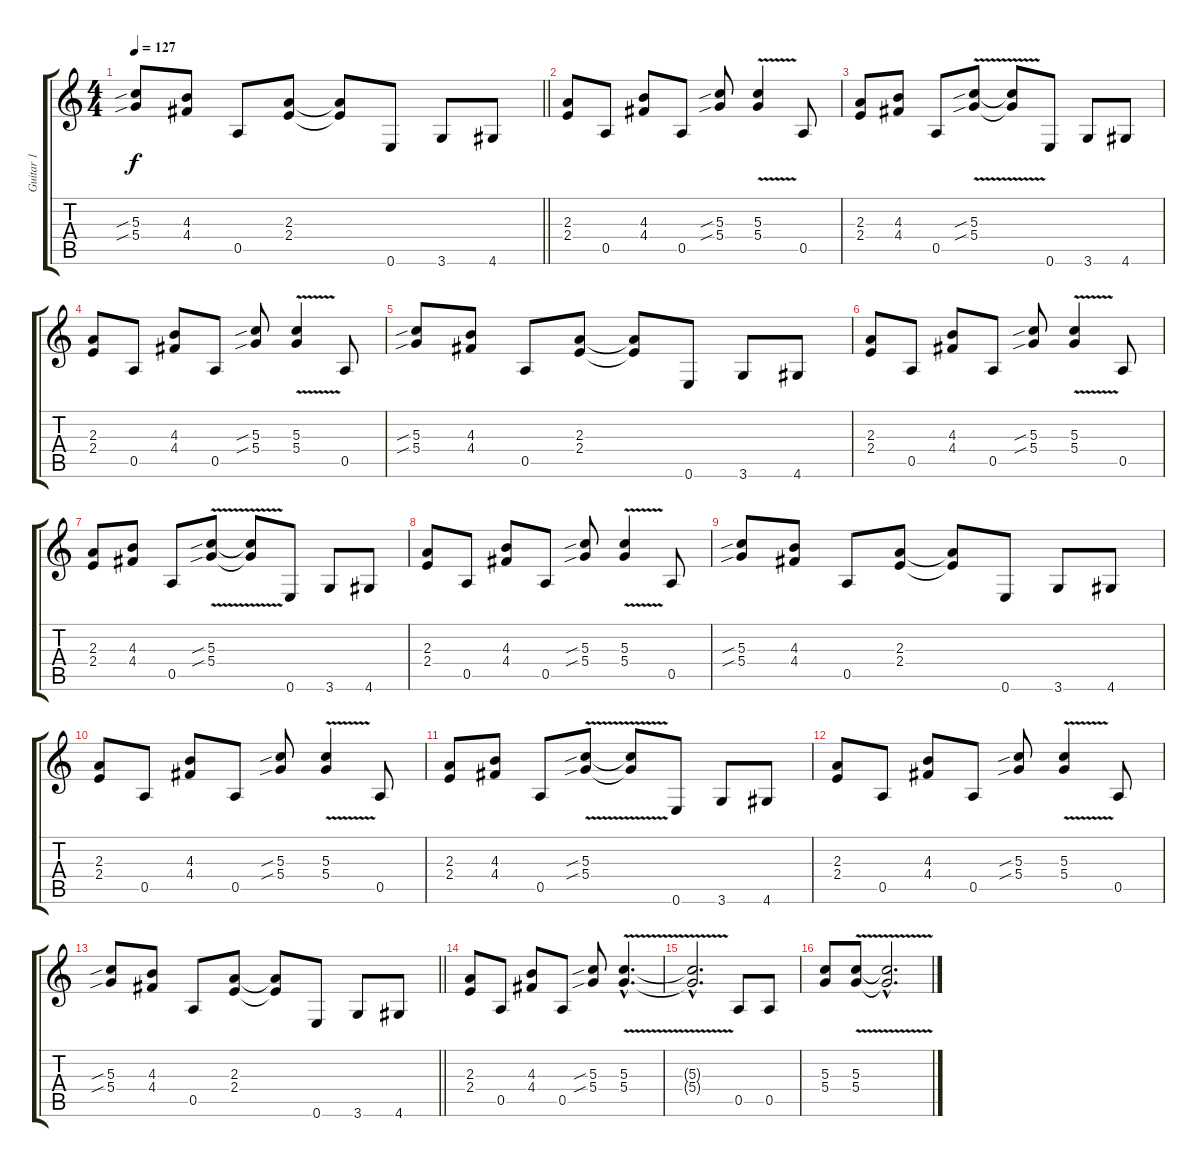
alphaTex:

\track ("Guitar 1" "Guitar 1") {instrument distortionguitar}
\staff {score tabs}
\tuning (E4 B3 G3 D3 A2 E2) {hide}
\ts (4 4)
\tempo 127
\clef g2
\barLineRight lightlight
\ks c
(5.3{sib} 5.4{sib}).8{dy f} (4.3 4.4).8 0.5.8 (2.3 2.4).8 (2.3{t} 2.4{t}).8 0.6.8 3.6.8 4.6.8 |
(2.3 2.4).8 0.5.8 (4.3 4.4).8 0.5.8 (5.3{sib} 5.4{sib}).8 (5.3{v} 5.4{v}).4 0.5.8 |
(2.3 2.4).8 (4.3 4.4).8 0.5.8 (5.3{v sib} 5.4{v sib}).8 (5.3{t} 5.4{t}).8 0.6.8 3.6.8 4.6.8 |
(2.3 2.4).8 0.5.8 (4.3 4.4).8 0.5.8 (5.3{sib} 5.4{sib}).8 (5.3{v} 5.4{v}).4 0.5.8 |
(5.3{sib} 5.4{sib}).8 (4.3 4.4).8 0.5.8 (2.3 2.4).8 (2.3{t} 2.4{t}).8 0.6.8 3.6.8 4.6.8 |
(2.3 2.4).8 0.5.8 (4.3 4.4).8 0.5.8 (5.3{sib} 5.4{sib}).8 (5.3{v} 5.4{v}).4 0.5.8 |
(2.3 2.4).8 (4.3 4.4).8 0.5.8 (5.3{v sib} 5.4{v sib}).8 (5.3{t} 5.4{t}).8 0.6.8 3.6.8 4.6.8 |
(2.3 2.4).8 0.5.8 (4.3 4.4).8 0.5.8 (5.3{sib} 5.4{sib}).8 (5.3{v} 5.4{v}).4 0.5.8 |
(5.3{sib} 5.4{sib}).8 (4.3 4.4).8 0.5.8 (2.3 2.4).8 (2.3{t} 2.4{t}).8 0.6.8 3.6.8 4.6.8 |
(2.3 2.4).8 0.5.8 (4.3 4.4).8 0.5.8 (5.3{sib} 5.4{sib}).8 (5.3{v} 5.4{v}).4 0.5.8 |
(2.3 2.4).8 (4.3 4.4).8 0.5.8 (5.3{v sib} 5.4{v sib}).8 (5.3{t} 5.4{t}).8 0.6.8 3.6.8 4.6.8 |
(2.3 2.4).8 0.5.8 (4.3 4.4).8 0.5.8 (5.3{sib} 5.4{sib}).8 (5.3{v} 5.4{v}).4 0.5.8 |
\barLineRight lightlight
(5.3{sib} 5.4{sib}).8 (4.3 4.4).8 0.5.8 (2.3 2.4).8 (2.3{t} 2.4{t}).8 0.6.8 3.6.8 4.6.8 |
(2.3 2.4).8 0.5.8 (4.3 4.4).8 0.5.8 (5.3{sib} 5.4{sib}).8 (5.3{v hac} 5.4{v hac}).4{d} |
(5.3{hac t} 5.4{hac t}).2{d} 0.5.8 0.5.8 |
(5.3 5.4).8 (5.3{v} 5.4{v}).8 (5.3{hac t} 5.4{hac t}).2{d}
